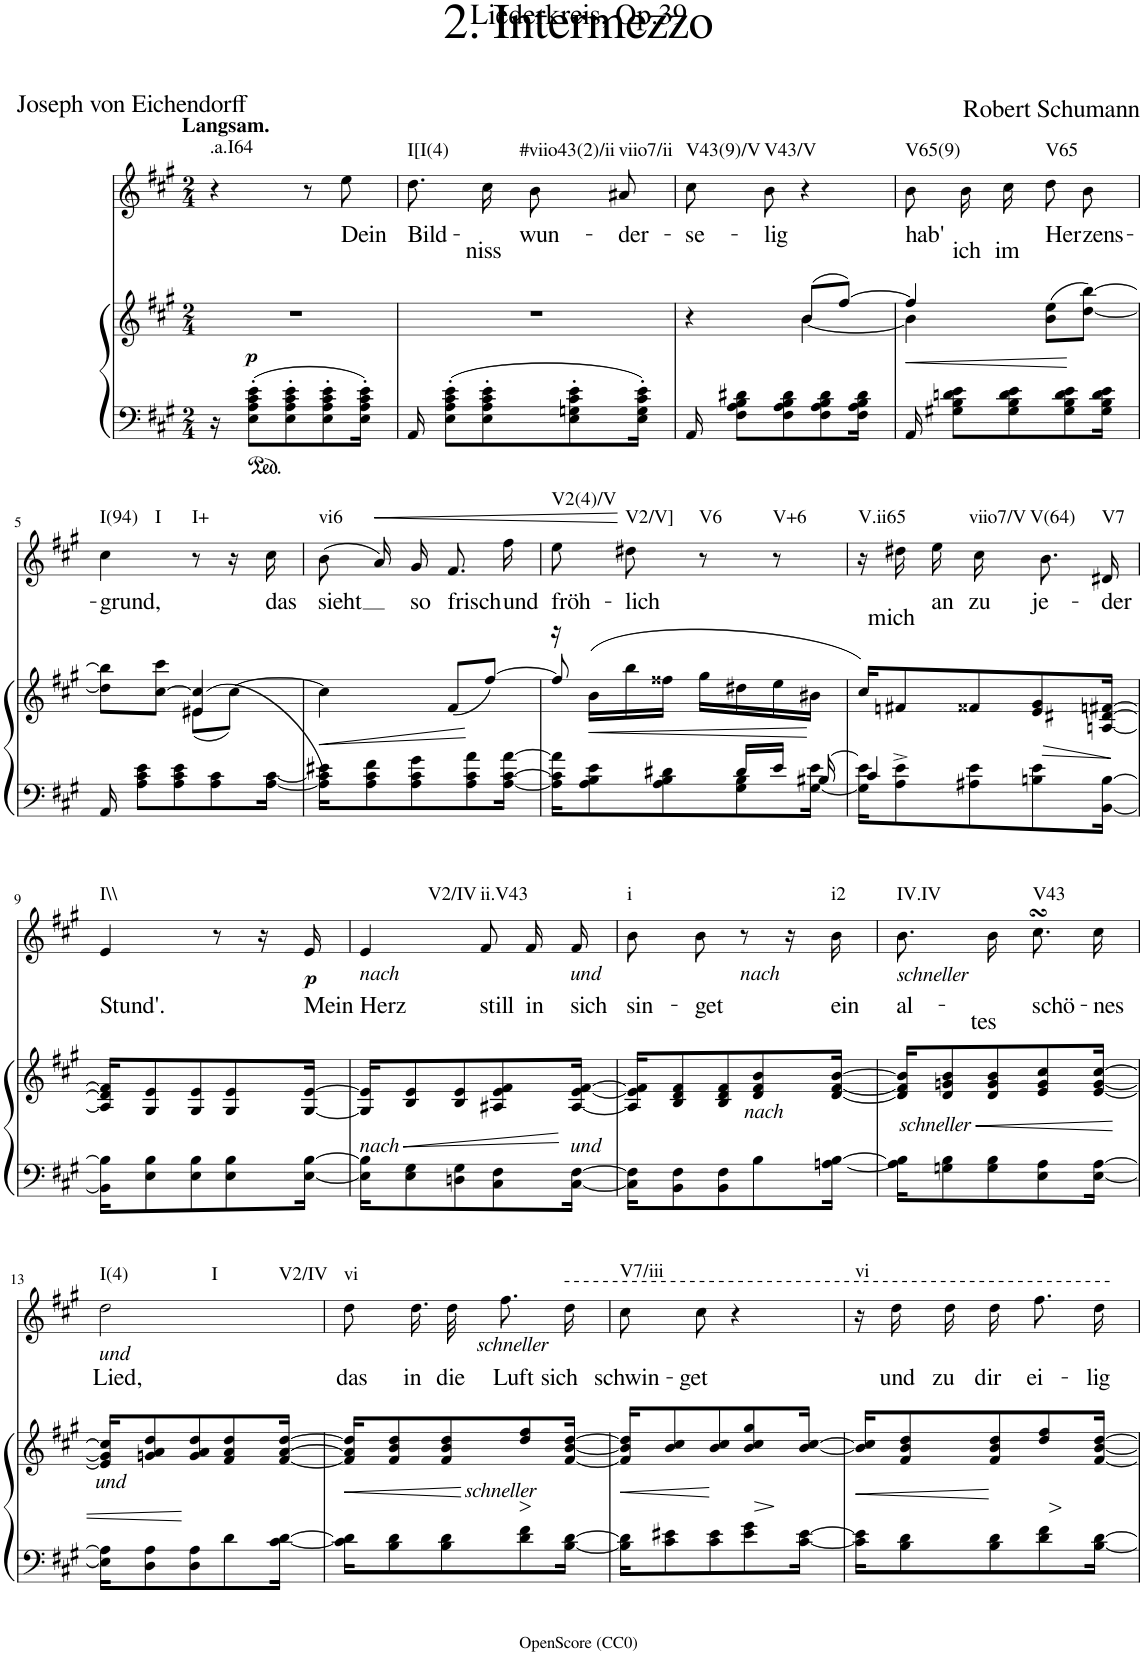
**kern	**kern	**dynam	**kern	**text	**dynam	**harte
*part2	*part2	*part2	*part1	*part1	*part1	*part1
*staff3	*staff2	*staff2/3	*staff1	*staff1	*staff1	*
*I"Piano	*	*	*I"Voice	*	*	*
*I'Pno	*	*	*	*	*	*
*clefF4	*clefG2	*	*clefG2	*	*	*
*k[f#c#g#]	*k[f#c#g#]	*	*k[f#c#g#]	*	*	*
*M2/4	*M2/4	*	*M2/4	*	*	*
=1	=1	=1	=1	=1	=1	=1
*	*^	*	*	*	*	*
!	!	!	!	!LO:TX:a:B:t=Langsam.	!	!	!LO:H:kt=.a.I64
16r	2r	16ryy	.	4r	.	.	N
!	!	!	!LO:DY:b	!	!	!	!
8E\' 8A\' 8c#\' 8e\'L	.	4..ryy	p	.	.	.	.
8E\' 8A\' 8c#\' 8e\'	.	.	.	.	.	.	.
.	.	.	.	8r	.	.	.
8E\' 8A\' 8c#\' 8e\'	.	.	.	.	.	.	.
!	!	!	!	!	!LO:LY:b	!	!
.	.	.	.	8ee\	Dein	.	.
16E\' 16A\' 16c#\' 16e\'Jk	.	.	.	.	.	.	.
=2	=2	=2	=2	=2	=2	=2	=2
!	!	!	!	!	!LO:LY:b	!	!LO:H:kt=I[I(4)
*	*v	*v	*	*	*	*	*
16AA/	2r	.	8.dd\L	Bild-	.	N
8E\' 8A\' 8c#\' 8e\'L	.	.	.	.	.	.
!	!	!	!	!LO:LY:b	!	!
8E\' 8A\' 8c#\' 8e\'	.	.	16cc#\Jk	-niss	.	.
!	!	!	!	!LO:LY:b	!	!LO:H:kt=#viio43(2)/ii
.	.	.	8b\	wun-	.	N
8E\' 8Gn\' 8c#\' 8e\'	.	.	.	.	.	.
!	!	!	!	!LO:LY:b	!	!LO:H:kt=viio7/ii
.	.	.	8a#X/	-der-	.	N
16E\' 16G\' 16c#\' 16e\'Jk	.	.	.	.	.	.
=3	=3	=3	=3	=3	=3	=3
*	*^	*	*	*	*	*
!	!	!	!	!	!LO:LY:b	!	!LO:H:kt=V43(9)/V
16AA/	4r	4ryy	.	8cc#\	-se-	.	N
8F#\ 8A\ 8B\ 8d#X\L	.	.	.	.	.	.	.
!	!	!	!	!	!LO:LY:b	!	!LO:H:kt=V43/V
.	.	.	.	8b\	-lig	.	N
8F#\ 8A\ 8B\ 8d#\	.	.	.	.	.	.	.
.	(8b/L	[4b\	.	4r	.	.	.
8F#\ 8A\ 8B\ 8d#\	.	.	.	.	.	.	.
.	[8ff#/J)	.	.	.	.	.	.
16F#\ 16A\ 16B\ 16d#\Jk	.	.	.	.	.	.	.
=4	=4	=4	=4	=4	=4	=4	=4
!	!	!	!	!	!LO:LY:b	!	!LO:H:kt=V65(9)
16AA/	4ff#/]	4b\]	.	8b\L	hab'	.	N
8G#X\ 8B\ 8dn\ 8e\L	.	.	.	.	.	.	.
!	!	!	!	!	!LO:LY:b	!	!
.	.	.	.	16b\L	ich	.	.
!	!	!	!	!	!LO:LY:b	!	!
8G#\ 8B\ 8d\ 8e\	.	.	.	16cc#\JJ	im	.	.
!	!	!	!	!	!LO:LY:b	!	!LO:H:kt=V65
.	(>8b\ 8ee\L	4ryy	.	8dd\L	Her-	.	N
8G#\ 8B\ 8d\ 8e\	.	.	.	.	.	.	.
!	!	!	!	!	!LO:LY:b	!	!
.	[8dd\ [>8bb\J)	.	.	8b\J	-zens-	.	.
16G#\ 16B\ 16d\ 16e\Jk	.	.	.	.	.	.	.
!!LO:LB:g=z
=5	=5	=5	=5	=5	=5	=5	=5
!	!	!	!	!	!LO:LY:b	!	!LO:H:n=1:kt=I(94)
!	!	!	!	!	!	!	!LO:H:n=2:kt=I
16AA/	8dd\] 8bb\]L	4ryy	.	4cc#\	-grund,	.	N N
8A\ 8c#\ 8e\L	.	.	.	.	.	.	.
.	[>8cc#\ 8ccc#\J	.	.	.	.	.	.
8A\ 8c#\ 8e\	.	.	.	.	.	.	.
!	!	!	!	!	!	!	!LO:H:kt=I+
.	(4e#X/ 4cc#/]	(8e#\L	.	8r	.	.	N
8A\ 8c#\	.	.	.	.	.	.	.
.	.	[>8cc#\J)	.	16r	.	.	.
!	!	!	!	!	!LO:LY:b	!	!
[16A\ [<16c#\Jk	.	.	.	16cc#\	das	.	.
*	*v	*v	*	*	*	*	*
=6	=6	=6	=6	=6	=6	=6
!	!	!	!	!LO:LY:b	!	!LO:H:kt=vi6
16A\] 16c#\] 16e#X\KL)	4cc#\]	.	(8b/L	sieht	.	N
8A\ 8c#\ 8f#\	.	.	.	.	.	.
!	!	!	!	!	!LO:HP:b	!
.	.	.	16a/L)	.	<	.
!	!	!	!	!LO:LY:b	!	!
8A\ 8c#\ 8g#\	.	.	16g#/JJ	so	.	.
!	!	!	!	!LO:LY:b	!	!
.	(8f#/L	.	8.f#\L	frisch	.	.
8A\ 8c#\ 8a\	.	.	.	.	.	.
.	[8ff#/J)	.	.	.	.	.
!	!	!	!	!LO:LY:b	!	!
[16A\ [>16c#\ [>16a\Jk	.	.	16ff#\Jk	und	.	.
=7	=7	=7	=7	=7	=7	=7
*^	*^	*	*	*	*	*
!	!	!	!	!	!	!LO:LY:b	!	!LO:H:kt=V2(4)/V
16A\] 16c#\] 16a\]KL	16ryy	16r	8ff#/]	.	8ee\	fröh-	.	N
!	!	!	!	!LO:HP:b	!	!	!	!
8A\ 8B\ 8e\	4ryy	(>16b\LL	.	<	.	.	.	.
!	!	!	!	!	!	!LO:LY:b	!	!LO:H:kt=V2/V]
.	.	16bb\	8ryy	.	8dd#X\	-lich	[	N
8A\ 8B\ 8d#X\	.	16ff##X\JJ	.	.	.	.	.	.
!	!	!	!	!	!	!	!	!LO:H:kt=V6
.	.	16gg#\LL	4ryy	.	8r	.	.	N
8G#\ 8B\	16d#/LL	16dd#X\	.	.	.	.	.	.
!	!	!	!	!	!	!	!	!LO:H:kt=V+6
.	16e/JJ	16ee\	.	.	8r	.	.	N
[16G#\ [>16e\Jk	16B#X/	16b#X\JJ	.	[	.	.	.	.
*	*	*v	*v	*	*	*	*	*
=8	=8	=8	=8	=8	=8	=8	=8
!	!	!	!	!	!	!	!LO:H:kt=V.ii65
16G#\] 16e\]KL	4c#/	16cc#/KL)	.	16r	.	.	N
!	!	!	!	!	!LO:LY:b	!	!
8A\^> 8e\^>	.	8f#X/	.	16dd#X\LL	mich	.	.
!	!	!	!	!	!LO:LY:b	!	!
.	.	.	.	16ee\JJ	an	.	.
!	!	!	!	!	!LO:LY:b	!	!LO:H:kt=viio7/V
8A#X\ 8e\	.	8f##X/	.	16cc#\	zu	.	N
!	!	!	!	!	!LO:LY:b	!	!LO:H:kt=V(64)
.	4ryy	.	.	8.b\	je-	.	N
!	!	!	!LO:HP:b	!	!	!	!
8Bn\ 8e\	.	8e/ 8g#/	>	.	.	.	.
!	!	!	!	!	!LO:LY:b	!	!LO:H:kt=V7
[16BB\ [>16B\Jk	.	[16An/ [>16d#X/ [16f#X/Jk	]	16d#X/	-der	.	N
*v	*v	*	*	*	*	*	*
!!LO:LB:g=z
=9	=9	=9	=9	=9	=9	=9
!	!	!	!	!LO:LY:b	!	!LO:H:kt=I\\
16BB\] 16B\]KL	16A/] 16d#/] 16f#/]KL	.	4e/	Stund'.	.	N
8E\ 8B\	8G#/ 8e/	.	.	.	.	.
8E\ 8B\	8G#/ 8e/	.	.	.	.	.
.	.	.	8r	.	.	.
8E\ 8B\	8G#/ 8e/	.	.	.	.	.
.	.	.	16r	.	.	.
!	!	!	!	!LO:LY:b	!LO:DY:b	!
[16E\ [16B\Jk	[16G#/ [16e/Jk	.	16e/	Mein	p	.
=10	=10	=10	=10	=10	=10	=10
!	!	!	!LO:TX:b:i:t=nach	!	!	!
!	!LO:TX:b:i:t=nach	!	!	!	!	!
!	!	!LO:HP:b	!	!LO:LY:b	!	!LO:H:kt=V2/IV
16E\] 16B\]KL	16G#/] 16e/]KL	<	4e/	Herz	.	N
8E\ 8G#\	8B/ 8e/	.	.	.	.	.
8Dn\ 8G#\	8B/ 8e/	.	.	.	.	.
!	!	!	!	!LO:LY:b	!	!LO:H:kt=ii.V43
.	.	.	8f#/L	still	.	N
8C#\ 8F#\	8A#X/ 8e/ 8f#/	.	.	.	.	.
!	!	!	!	!LO:LY:b	!	!
.	.	.	16f#/L	in	.	.
!	!	!	!LO:TX:b:i:t=und	!	!	!
!	!LO:TX:b:i:t=und	!	!	!	!	!
!	!	!	!	!LO:LY:b	!	!
[16C#\ [16F#\Jk	[16A#/ [16e/ [16f#/Jk	[	16f#/JJ	sich	.	.
=11	=11	=11	=11	=11	=11	=11
!	!	!	!	!LO:LY:b	!	!LO:H:kt=i
16C#\] 16F#\]KL	16A#/] 16e/] 16f#/]KL	.	8b\L	sin-	.	N
8BB\ 8F#\	8B/ 8d/ 8f#/	.	.	.	.	.
!	!	!	!	!LO:LY:b	!	!
.	.	.	8b\J	-get	.	.
8BB\ 8F#\	8B/ 8d/ 8f#/	.	.	.	.	.
!	!	!	!LO:TX:b:i:t=nach	!	!	!
.	.	.	8r	.	.	.
!	!LO:TX:b:i:t=nach	!	!	!	!	!
8B\	8d/ 8f#/ 8b/	.	.	.	.	.
.	.	.	16r	.	.	.
!	!	!	!	!LO:LY:b	!	!LO:H:kt=i2
[16An\ [16B\Jk	[16d/ [16f#/ [16b/Jk	.	16b\	ein	.	N
=12	=12	=12	=12	=12	=12	=12
!	!	!	!LO:TX:b:i:t=schneller	!	!	!
!	!LO:TX:b:i:t=schneller	!	!	!	!	!
!	!	!LO:HP:b	!	!LO:LY:b	!	!LO:H:kt=IV.IV
16A\] 16B\]KL	16d/] 16f#/] 16b/]KL	<	8.b\L	al-	.	N
8Gn\ 8B\	8d/ 8gn/ 8b/	.	.	.	.	.
!	!	!	!	!LO:LY:b	!	!
8G\ 8B\	8d/ 8g/ 8b/	.	16b\Jk	-tes	.	.
!	!	!	!	!LO:LY:b	!	!LO:H:kt=V43
.	.	.	8.cc#sSsS\L	schö-	.	N
8E\ 8A\	8e/ 8g/ 8cc#/	.	.	.	.	.
!	!	!	!	!LO:LY:b	!	!
[16E\ [16A\Jk	[16e/ [16g/ [16cc#/Jk	.	16cc#\Jk	-nes	.	.
!!LO:LB:g=z
=13	=13	=13	=13	=13	=13	=13
!	!	!	!LO:TX:b:i:t=und	!	!	!
!	!LO:TX:b:i:t=und	!	!	!	!	!
!	!	!	!	!LO:LY:b	!	!LO:H:n=1:kt=I(4)
!	!	!	!	!	!	!LO:H:n=2:kt=I
!	!	!	!	!	!	!LO:H:n=3:kt=V2/IV
16E\] 16A\]KL	16e/] 16g/] 16cc#/]KL	.	2dd\	Lied,	.	N N N
8D\ 8A\	8gn/ 8a/ 8dd/	.	.	.	.	.
8D\ 8A\	8g/ 8a/ 8dd/	[	.	.	.	.
8d\	8f#/ 8a/ 8dd/	.	.	.	.	.
[16c#\ [16d\Jk	[16f#/ [>16a/ [16dd/Jk	.	.	.	.	.
=14	=14	=14	=14	=14	=14	=14
!	!	!LO:HP:b	!	!LO:LY:b	!	!LO:H:kt=vi
16c#\] 16d\]KL	16f#/] 16a/] 16dd/]KL	<	8dd\L	das	.	N
8B\ 8d\	8f#/ 8b/ 8dd/	.	.	.	.	.
!	!	!	!	!LO:LY:b	!	!
.	.	.	16.dd\L	in	.	.
!	!LO:TX:b:i:t=schneller	!	!	!	!	!
8B\ 8d\	8f#/ 8b/ 8dd/	[	.	.	.	.
!	!	!	!	!LO:LY:b	!	!
.	.	.	32dd\JJk	die	.	.
!	!	!	!LO:TX:b:i:t=schneller	!	!	!
!	!	!	!	!LO:LY:b	!	!
.	.	.	8.ff#\L	Luft	.	.
8d\ 8f#\	8dd/ 8ff#/	.	.	.	.	.
!	!	!	!	!LO:LY:b	!	!
[16B\ [16d\Jk	[16f#/ [16b/ [16dd/Jk	.	16dd\Jk	sich	.	.
=15	=15	=15	=15	=15	=15	=15
!	!	!LO:HP:b	!	!LO:LY:b	!	!LO:H:kt=V7/iii
16B\] 16d\]KL	16f#/] 16b/] 16dd/]KL	<	8cc#\L	schwin-	.	N
8c#\ 8e#X\	8b/ 8cc#/	.	.	.	.	.
!	!	!	!	!LO:LY:b	!	!
.	.	.	8cc#\J	-get	.	.
8c#\ 8e#\	8b/ 8cc#/	[	.	.	.	.
.	.	.	4r	.	.	.
8e#\ 8g#\	8b/ 8cc#/ 8gg#/	.	.	.	.	.
[16c#\ [16e#\Jk	[16b/ [16cc#/Jk	.	.	.	.	.
=16	=16	=16	=16	=16	=16	=16
!	!	!LO:HP:b	!	!	!	!LO:H:kt=vi
16c#\] 16e#\]KL	16b/] 16cc#/]KL	<	16r	.	.	N
!	!	!	!	!LO:LY:b	!	!
8B\ 8d\	8f#/ 8b/ 8dd/	.	16dd\LL	und	.	.
!	!	!	!	!LO:LY:b	!	!
.	.	.	16dd\	zu	.	.
!	!	!	!	!LO:LY:b	!	!
8B\ 8d\	8f#/ 8b/ 8dd/	[	16dd\JJ	dir	.	.
!	!	!	!	!LO:LY:b	!	!
.	.	.	8.ff#\L	ei-	.	.
8d\ 8f#\	8dd/ 8ff#/	.	.	.	.	.
!	!	!	!	!LO:LY:b	!	!
[16B\ [16d\Jk	[16f#/ [16b/ [16dd/Jk	.	16dd\Jk	-lig	.	.
=	=	=	=	=	=	=
*-	*-	*-	*-	*-	*-	*-
